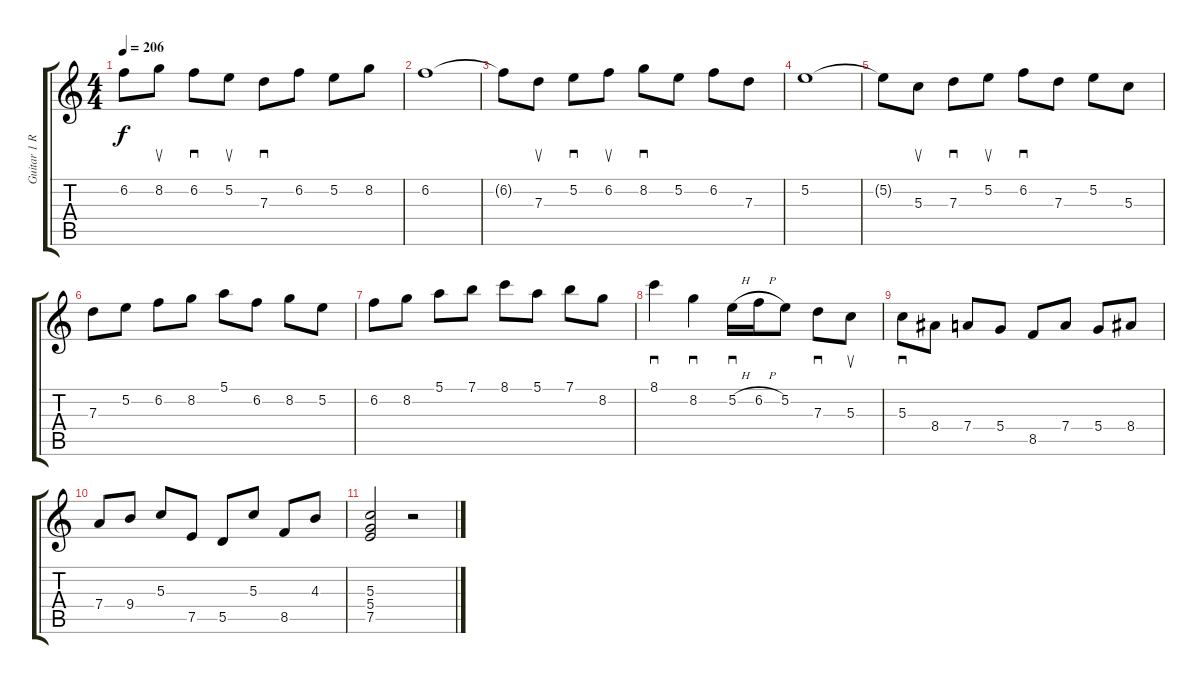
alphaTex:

\track ("Guitar 1 Right" "Guitar 1 R") {instrument acousticguitarsteel}
\staff {score tabs}
\tuning (E4 B3 G3 D3 A2 E2) {hide}
\ts (4 4)
\tempo 206
\clef g2
\ks c
6.2{t}.8{dy f} 8.2.8{su} 6.2.8{sd} 5.2.8{su} 7.3.8{sd} 6.2.8 5.2.8 8.2.8 |
6.2.1 |
6.2{t}.8 7.3.8{su} 5.2.8{sd} 6.2.8{su} 8.2.8{sd} 5.2.8 6.2.8 7.3.8 |
5.2.1 |
5.2{t}.8 5.3.8{su} 7.3.8{sd} 5.2.8{su} 6.2.8{sd} 7.3.8 5.2.8 5.3.8 |
7.3.8 5.2.8 6.2.8 8.2.8 5.1.8 6.2.8 8.2.8 5.2.8 |
6.2.8 8.2.8 5.1.8 7.1.8 8.1.8 5.1.8 7.1.8 8.2.8 |
8.1.4{sd} 8.2.4{sd} 5.2{h}.16{sd} 6.2{h}.16 5.2.8 7.3.8{sd} 5.3.8{su} |
5.3.8{sd} 8.4.8 7.4.8 5.4.8 8.5.8 7.4.8 5.4.8 8.4.8 |
7.4.8 9.4.8 5.3.8 7.5.8 5.5.8 5.3.8 8.5.8 4.3.8 |
(5.3 5.4 7.5).2 r.2
